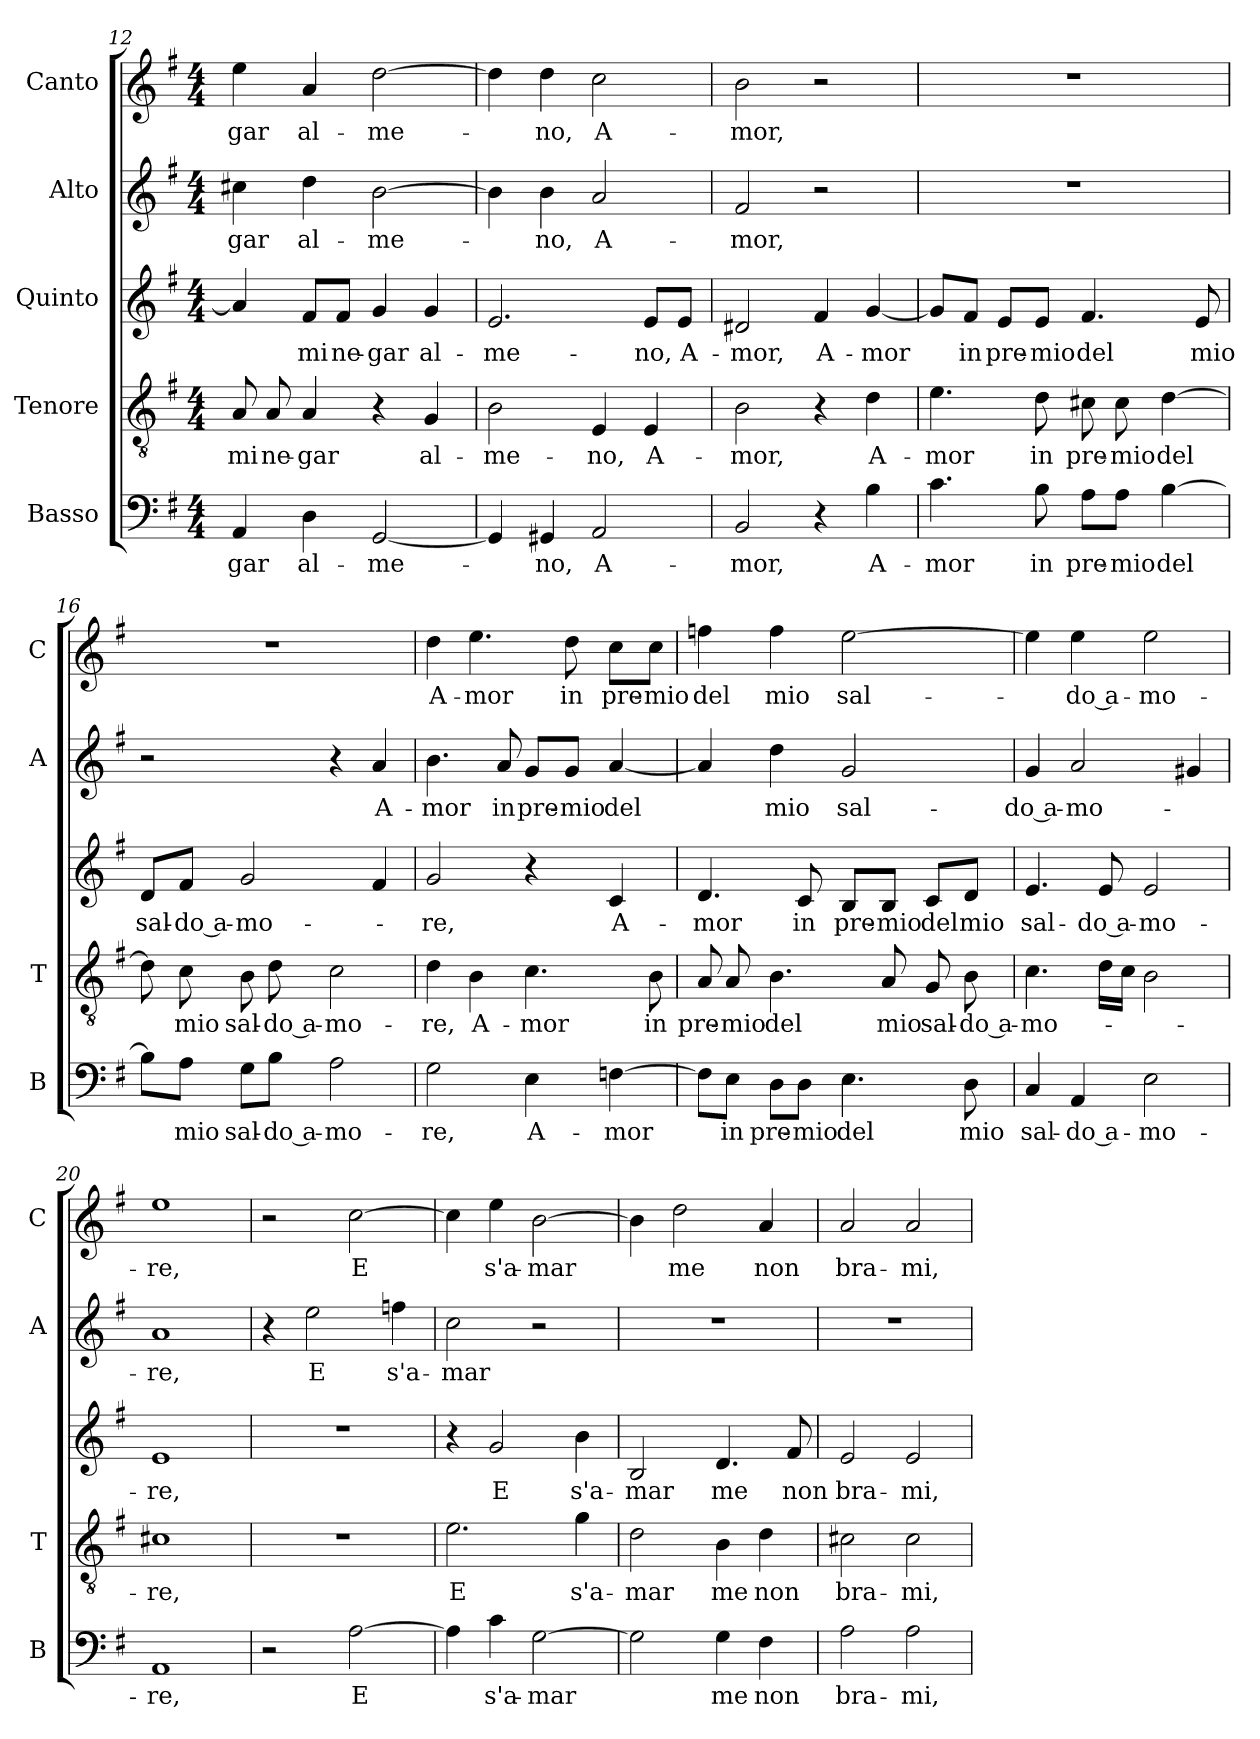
**kern	**text	**kern	**text	**kern	**text	**kern	**text	**kern	**text
*part5	*part5	*part4	*part4	*part3	*part3	*part2	*part2	*part1	*part1
*staff5	*staff5	*staff4	*staff4	*staff3	*staff3	*staff2	*staff2	*staff1	*staff1
*I"Basso	*	*I"Tenore	*	*I"Quinto	*	*I"Alto	*	*I"Canto	*
*I'B	*	*I'T	*	*	*	*I'A	*	*I'C	*
*clefF4	*	*clefGv2	*	*clefG2	*	*clefG2	*	*clefG2	*
*k[f#]	*	*k[f#]	*	*k[f#]	*	*k[f#]	*	*k[f#]	*
*G:	*	*G:	*	*G:	*	*G:	*	*G:	*
*M4/4	*	*M4/4	*	*M4/4	*	*M4/4	*	*M4/4	*
=12	=12	=12	=12	=12	=12	=12	=12	=12	=12
!	!LO:LY:b	!	!LO:LY:b	!	!	!	!LO:LY:b	!	!LO:LY:b
4AA/	-gar	8A/	mi	4a/]	.	4cc#X\	-gar	4ee\	-gar
!	!	!	!LO:LY:b	!	!	!	!	!	!
.	.	8A/	ne-	.	.	.	.	.	.
!	!LO:LY:b	!	!LO:LY:b	!	!LO:LY:b	!	!LO:LY:b	!	!LO:LY:b
4D\	al-	4A/	-gar	8f#/L	mi	4dd\	al-	4a/	al-
!	!	!	!	!	!LO:LY:b	!	!	!	!
.	.	.	.	8f#/J	ne-	.	.	.	.
!	!LO:LY:b	!	!	!	!LO:LY:b	!	!LO:LY:b	!	!LO:LY:b
[2GG/	-me-	4r	.	4g/	-gar	[2b\	-me-	[2dd\	-me-
!	!	!	!LO:LY:b	!	!LO:LY:b	!	!	!	!
.	.	4G/	al-	4g/	al-	.	.	.	.
=13	=13	=13	=13	=13	=13	=13	=13	=13	=13
!	!	!	!LO:LY:b	!	!LO:LY:b	!	!	!	!
4GG/]	.	2B\	-me-	2.e/	-me-	4b\]	.	4dd\]	.
!	!LO:LY:b	!	!	!	!	!	!LO:LY:b	!	!LO:LY:b
4GG#X/	-no,	.	.	.	.	4b\	-no,	4dd\	-no,
!	!LO:LY:b	!	!LO:LY:b	!	!	!	!LO:LY:b	!	!LO:LY:b
2AA/	A-	4E/	-no,	.	.	2a/	A-	2cc\	A-
!	!	!	!LO:LY:b	!	!LO:LY:b	!	!	!	!
.	.	4E/	A-	8e/L	-no,	.	.	.	.
!	!	!	!	!	!LO:LY:b	!	!	!	!
.	.	.	.	8e/J	A-	.	.	.	.
=14	=14	=14	=14	=14	=14	=14	=14	=14	=14
!	!LO:LY:b	!	!LO:LY:b	!	!LO:LY:b	!	!LO:LY:b	!	!LO:LY:b
2BB/	-mor,	2B\	-mor,	2d#X/	-mor,	2f#/	-mor,	2b\	-mor,
!	!	!	!	!	!LO:LY:b	!	!	!	!
4r	.	4r	.	4f#/	A-	2r	.	2r	.
!	!LO:LY:b	!	!LO:LY:b	!	!LO:LY:b	!	!	!	!
4B\	A-	4d\	A-	[4g/	-mor	.	.	.	.
!!LO:LB:g=z
=15	=15	=15	=15	=15	=15	=15	=15	=15	=15
!	!LO:LY:b	!	!LO:LY:b	!	!	!	!	!	!
4.c\	-mor	4.e\	-mor	8g/L]	.	1r	.	1r	.
!	!	!	!	!	!LO:LY:b	!	!	!	!
.	.	.	.	8f#/J	in	.	.	.	.
!	!	!	!	!	!LO:LY:b	!	!	!	!
.	.	.	.	8e/L	pre-	.	.	.	.
!	!LO:LY:b	!	!LO:LY:b	!	!LO:LY:b	!	!	!	!
8B\	in	8d\	in	8e/J	-mio	.	.	.	.
!	!LO:LY:b	!	!LO:LY:b	!	!LO:LY:b	!	!	!	!
8A\L	pre-	8c#X\	pre-	4.f#/	del	.	.	.	.
!	!LO:LY:b	!	!LO:LY:b	!	!	!	!	!	!
8A\J	-mio	8c#\	-mio	.	.	.	.	.	.
!	!LO:LY:b	!	!LO:LY:b	!	!	!	!	!	!
[4B\	del	[4d\	del	.	.	.	.	.	.
!	!	!	!	!	!LO:LY:b	!	!	!	!
.	.	.	.	8e/	mio	.	.	.	.
=16	=16	=16	=16	=16	=16	=16	=16	=16	=16
!	!	!	!	!	!LO:LY:b	!	!	!	!
8B\L]	.	8d\]	.	8d/L	sal-	2r	.	1r	.
!	!LO:LY:b	!	!LO:LY:b	!	!LO:LY:b	!	!	!	!
8A\J	mio	8c\	mio	8f#/J	-do a-	.	.	.	.
!	!LO:LY:b	!	!LO:LY:b	!	!LO:LY:b	!	!	!	!
8G\L	sal-	8B\	sal-	2g/	-mo-	.	.	.	.
!	!LO:LY:b	!	!LO:LY:b	!	!	!	!	!	!
8B\J	-do a-	8d\	-do a-	.	.	.	.	.	.
!	!LO:LY:b	!	!LO:LY:b	!	!	!	!	!	!
2A\	-mo-	2c\	-mo-	.	.	4r	.	.	.
!	!	!	!	!	!	!	!LO:LY:b	!	!
.	.	.	.	4f#/	.	4a/	A-	.	.
=17	=17	=17	=17	=17	=17	=17	=17	=17	=17
!	!LO:LY:b	!	!LO:LY:b	!	!LO:LY:b	!	!LO:LY:b	!	!LO:LY:b
2G\	-re,	4d\	-re,	2g/	-re,	4.b\	-mor	4dd\	A-
!	!	!	!LO:LY:b	!	!	!	!	!	!LO:LY:b
.	.	4B\	A-	.	.	.	.	4.ee\	-mor
!	!	!	!	!	!	!	!LO:LY:b	!	!
.	.	.	.	.	.	8a/	in	.	.
!	!LO:LY:b	!	!LO:LY:b	!	!	!	!LO:LY:b	!	!
4E\	A-	4.c\	-mor	4r	.	8g/L	pre-	.	.
!	!	!	!	!	!	!	!LO:LY:b	!	!LO:LY:b
.	.	.	.	.	.	8g/J	-mio	8dd\	in
!	!LO:LY:b	!	!	!	!LO:LY:b	!	!LO:LY:b	!	!LO:LY:b
[4Fn\	-mor	.	.	4c/	A-	[4a/	del	8cc\L	pre-
!	!	!	!LO:LY:b	!	!	!	!	!	!LO:LY:b
.	.	8B\	in	.	.	.	.	8cc\J	-mio
=18	=18	=18	=18	=18	=18	=18	=18	=18	=18
!	!	!	!LO:LY:b	!	!LO:LY:b	!	!	!	!LO:LY:b
8F\L]	.	8A/	pre-	4.d/	-mor	4a/]	.	4ffn\	del
!	!LO:LY:b	!	!LO:LY:b	!	!	!	!	!	!
8E\J	in	8A/	-mio	.	.	.	.	.	.
!	!LO:LY:b	!	!LO:LY:b	!	!	!	!LO:LY:b	!	!LO:LY:b
8D\L	pre-	4.B\	del	.	.	4dd\	mio	4ff\	mio
!	!LO:LY:b	!	!	!	!LO:LY:b	!	!	!	!
8D\J	-mio	.	.	8c/	in	.	.	.	.
!	!LO:LY:b	!	!	!	!LO:LY:b	!	!LO:LY:b	!	!LO:LY:b
4.E\	del	.	.	8B/L	pre-	2g/	sal-	[2ee\	sal-
!	!	!	!LO:LY:b	!	!LO:LY:b	!	!	!	!
.	.	8A/	mio	8B/J	-mio	.	.	.	.
!	!	!	!LO:LY:b	!	!LO:LY:b	!	!	!	!
.	.	8G/	sal-	8c/L	del	.	.	.	.
!	!LO:LY:b	!	!LO:LY:b	!	!LO:LY:b	!	!	!	!
8D\	mio	8B\	-do a-	8d/J	mio	.	.	.	.
!!LO:LB:g=z
=19	=19	=19	=19	=19	=19	=19	=19	=19	=19
!	!LO:LY:b	!	!LO:LY:b	!	!LO:LY:b	!	!LO:LY:b	!	!
4C/	sal-	4.c\	-mo-	4.e/	sal-	4g/	-do a-	4ee\]	.
!	!LO:LY:b	!	!	!	!	!	!LO:LY:b	!	!LO:LY:b
4AA/	-do a-	.	.	.	.	2a/	-mo-	4ee\	-do a-
!	!	!	!	!	!LO:LY:b	!	!	!	!
.	.	16d\LL	.	8e/	-do a-	.	.	.	.
.	.	16c\JJ	.	.	.	.	.	.	.
!	!LO:LY:b	!	!	!	!LO:LY:b	!	!	!	!LO:LY:b
2E\	-mo-	2B\	.	2e/	-mo-	.	.	2ee\	-mo-
.	.	.	.	.	.	4g#X/	.	.	.
=20	=20	=20	=20	=20	=20	=20	=20	=20	=20
!	!LO:LY:b	!	!LO:LY:b	!	!LO:LY:b	!	!LO:LY:b	!	!LO:LY:b
1AA	-re,	1c#X	-re,	1e	-re,	1a	-re,	1ee	-re,
=21	=21	=21	=21	=21	=21	=21	=21	=21	=21
2r	.	1r	.	1r	.	4r	.	2r	.
!	!	!	!	!	!	!	!LO:LY:b	!	!
.	.	.	.	.	.	2ee\	E	.	.
!	!LO:LY:b	!	!	!	!	!	!	!	!LO:LY:b
[2A\	E	.	.	.	.	.	.	[2cc\	E
!	!	!	!	!	!	!	!LO:LY:b	!	!
.	.	.	.	.	.	4ffn\	s'a-	.	.
=22	=22	=22	=22	=22	=22	=22	=22	=22	=22
!	!	!	!LO:LY:b	!	!	!	!LO:LY:b	!	!
4A\]	.	2.e\	E	4r	.	2cc\	-mar	4cc\]	.
!	!LO:LY:b	!	!	!	!LO:LY:b	!	!	!	!LO:LY:b
4c\	s'a-	.	.	2g/	E	.	.	4ee\	s'a-
!	!LO:LY:b	!	!	!	!	!	!	!	!LO:LY:b
[2G\	-mar	.	.	.	.	2r	.	[2b\	-mar
!	!	!	!LO:LY:b	!	!LO:LY:b	!	!	!	!
.	.	4g\	s'a-	4b\	s'a-	.	.	.	.
=23	=23	=23	=23	=23	=23	=23	=23	=23	=23
!	!	!	!LO:LY:b	!	!LO:LY:b	!	!	!	!
2G\]	.	2d\	-mar	2B/	-mar	1r	.	4b\]	.
!	!	!	!	!	!	!	!	!	!LO:LY:b
.	.	.	.	.	.	.	.	2dd\	me
!	!LO:LY:b	!	!LO:LY:b	!	!LO:LY:b	!	!	!	!
4G\	me	4B\	me	4.d/	me	.	.	.	.
!	!LO:LY:b	!	!LO:LY:b	!	!	!	!	!	!LO:LY:b
4F#\	non	4d\	non	.	.	.	.	4a/	non
!	!	!	!	!	!LO:LY:b	!	!	!	!
.	.	.	.	8f#/	non	.	.	.	.
=24	=24	=24	=24	=24	=24	=24	=24	=24	=24
!	!LO:LY:b	!	!LO:LY:b	!	!LO:LY:b	!	!	!	!LO:LY:b
2A\	bra-	2c#X\	bra-	2e/	bra-	1r	.	2a/	bra-
!	!LO:LY:b	!	!LO:LY:b	!	!LO:LY:b	!	!	!	!LO:LY:b
2A\	-mi,	2c#\	-mi,	2e/	-mi,	.	.	2a/	-mi,
=	=	=	=	=	=	=	=	=	=
*-	*-	*-	*-	*-	*-	*-	*-	*-	*-
